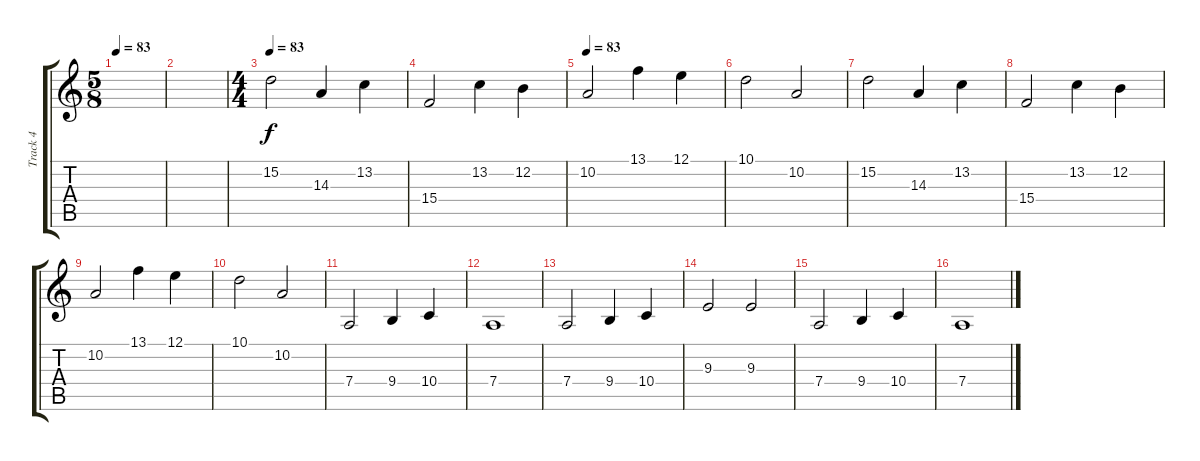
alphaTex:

\track ("Track 4" "Track 4") {instrument choiraahs}
\staff {score tabs}
\tuning (E4 B3 G3 D3 A2 E2) {hide}
\ts (5 8)
\tempo 83
\clef g2
\ks c
|
|
\ts (4 4)
\tempo 83
15.2.2 14.3.4 13.2.4 |
15.4.2 13.2.4 12.2.4 |
\tempo 83
10.2.2 13.1.4 12.1.4 |
10.1.2 10.2.2 |
15.2.2 14.3.4 13.2.4 |
15.4.2 13.2.4 12.2.4 |
10.2.2 13.1.4 12.1.4 |
10.1.2 10.2.2 |
7.4.2 9.4.4 10.4.4 |
7.4.1 |
7.4.2 9.4.4 10.4.4 |
9.3.2 9.3.2 |
7.4.2 9.4.4 10.4.4 |
7.4.1
